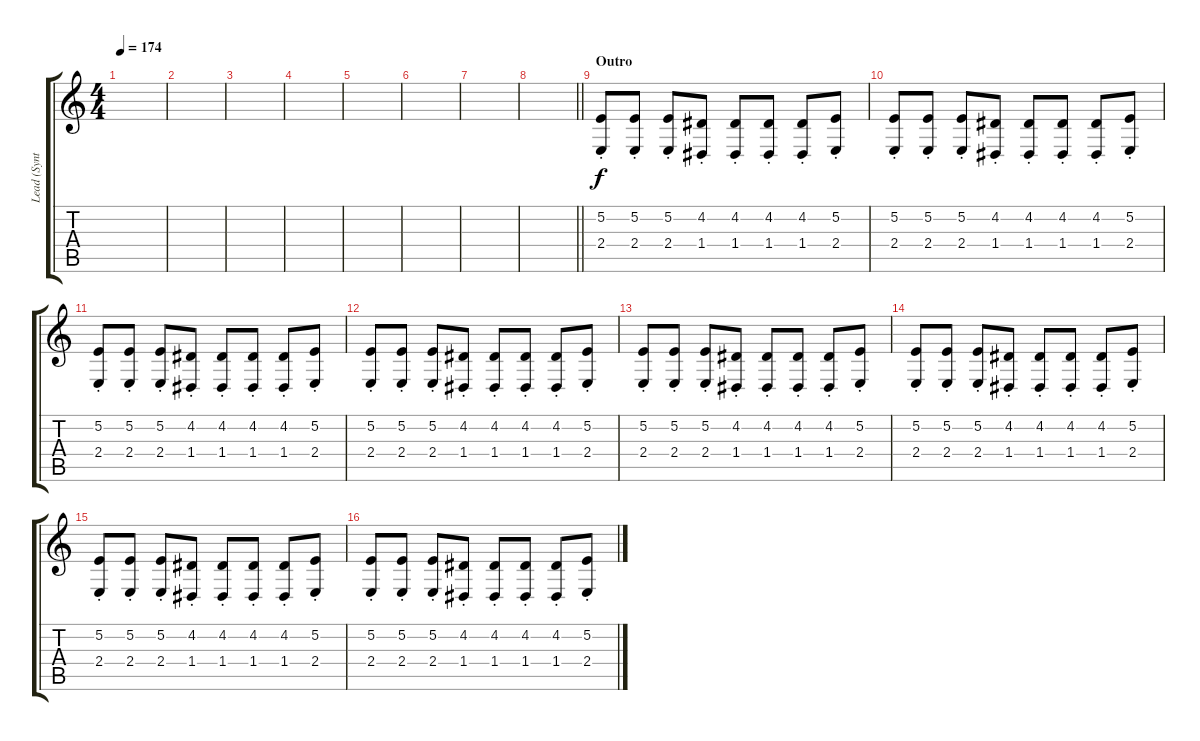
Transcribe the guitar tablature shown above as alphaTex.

\track ("Lead (Synth)" "Lead (Synt") {instrument lead2sawtooth}
\staff {score tabs}
\tuning (E4 B3 G3 D3 A2 E2) {hide}
\ts (4 4)
\tempo 174
\clef g2
\ks c
|
|
|
|
|
|
|
\barLineRight lightlight
|
\section ("" "Outro")
(5.2{st} 2.4{st}).8 (5.2{st} 2.4{st}).8 (5.2{st} 2.4{st}).8 (4.2{st} 1.4{st}).8 (4.2{st} 1.4{st}).8 (4.2{st} 1.4{st}).8 (4.2{st} 1.4{st}).8 (5.2{st} 2.4{st}).8 |
(5.2{st} 2.4{st}).8 (5.2{st} 2.4{st}).8 (5.2{st} 2.4{st}).8 (4.2{st} 1.4{st}).8 (4.2{st} 1.4{st}).8 (4.2{st} 1.4{st}).8 (4.2{st} 1.4{st}).8 (5.2{st} 2.4{st}).8 |
(5.2{st} 2.4{st}).8 (5.2{st} 2.4{st}).8 (5.2{st} 2.4{st}).8 (4.2{st} 1.4{st}).8 (4.2{st} 1.4{st}).8 (4.2{st} 1.4{st}).8 (4.2{st} 1.4{st}).8 (5.2{st} 2.4{st}).8 |
(5.2{st} 2.4{st}).8 (5.2{st} 2.4{st}).8 (5.2{st} 2.4{st}).8 (4.2{st} 1.4{st}).8 (4.2{st} 1.4{st}).8 (4.2{st} 1.4{st}).8 (4.2{st} 1.4{st}).8 (5.2{st} 2.4{st}).8 |
(5.2{st} 2.4{st}).8 (5.2{st} 2.4{st}).8 (5.2{st} 2.4{st}).8 (4.2{st} 1.4{st}).8 (4.2{st} 1.4{st}).8 (4.2{st} 1.4{st}).8 (4.2{st} 1.4{st}).8 (5.2{st} 2.4{st}).8 |
(5.2{st} 2.4{st}).8 (5.2{st} 2.4{st}).8 (5.2{st} 2.4{st}).8 (4.2{st} 1.4{st}).8 (4.2{st} 1.4{st}).8 (4.2{st} 1.4{st}).8 (4.2{st} 1.4{st}).8 (5.2{st} 2.4{st}).8 |
(5.2{st} 2.4{st}).8 (5.2{st} 2.4{st}).8 (5.2{st} 2.4{st}).8 (4.2{st} 1.4{st}).8 (4.2{st} 1.4{st}).8 (4.2{st} 1.4{st}).8 (4.2{st} 1.4{st}).8 (5.2{st} 2.4{st}).8 |
(5.2{st} 2.4{st}).8 (5.2{st} 2.4{st}).8 (5.2{st} 2.4{st}).8 (4.2{st} 1.4{st}).8 (4.2{st} 1.4{st}).8 (4.2{st} 1.4{st}).8 (4.2{st} 1.4{st}).8 (5.2{st} 2.4{st}).8
